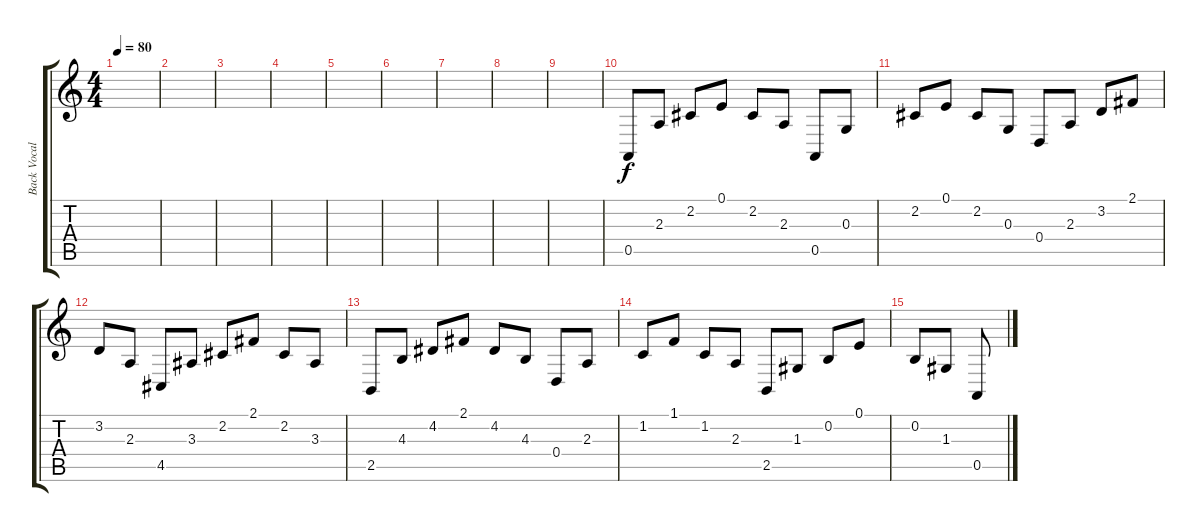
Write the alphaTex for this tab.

\track ("Back Vocal" "Back Vocal") {instrument pad8sweep}
\staff {score tabs}
\tuning (E4 B3 G3 D3 A2 E2) {hide}
\ts (4 4)
\tempo 80
\clef g2
\ks c
|
|
|
|
|
|
|
|
|
0.5.8 2.3.8 2.2.8 0.1.8 2.2.8 2.3.8 0.5.8 0.3.8 |
2.2.8 0.1.8 2.2.8 0.3.8 0.4.8 2.3.8 3.2.8 2.1.8 |
3.2.8 2.3.8 4.5.8 3.3.8 2.2.8 2.1.8 2.2.8 3.3.8 |
2.5.8 4.3.8 4.2.8 2.1.8 4.2.8 4.3.8 0.4.8 2.3.8 |
1.2.8 1.1.8 1.2.8 2.3.8 2.5.8 1.3.8 0.2.8 0.1.8 |
0.2.8 1.3.8 0.5.8
